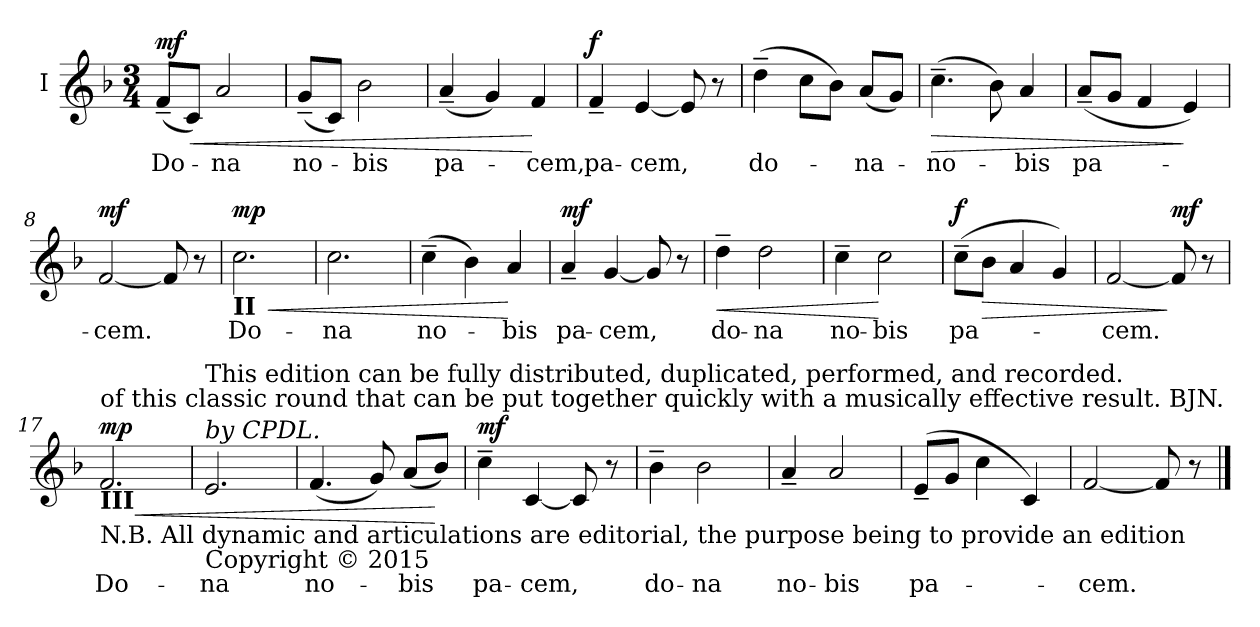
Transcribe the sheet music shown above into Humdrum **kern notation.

**kern	**text	**dynam
*part1	*part1	*part1
*staff1	*staff1	*staff1
*I"I	*	*
!!LO:PB:g=z
*clefG2	*	*
*k[b-]	*	*
*F:	*	*
*M3/4	*	*
=1	=1	=1
!	!LO:LY:b:color=#000000	!LO:HP:b
(8f~i/L	Do-	< mf
8ci/J)	.	.
!	!LO:LY:b:color=#000000	!
2ai/	-na	.
=2	=2	=2
!	!LO:LY:b:color=#000000	!
(8g~i/L	no-	.
8ci/J)	.	.
!	!LO:LY:b:color=#000000	!
2b-i\	-bis	.
=3	=3	=3
!	!LO:LY:b:color=#000000	!
(4a~i/	pa-	.
4gi/)	.	.
!	!LO:LY:b:color=#000000	!
4fi/	-cem,	[
=4	=4	=4
!	!LO:LY:b:color=#000000	!
4f~i/	pa-	f
!	!LO:LY:b:color=#000000	!
[4ei/	-cem,	.
8ei/]	.	.
8r	.	.
=5	=5	=5
!	!LO:LY:b:color=#000000	!
(4dd~i\	do-	.
8cci\L	.	.
8b-i\J)	.	.
!	!LO:LY:b:color=#000000	!
(8ai/L	-na-	.
8gi/J)	.	.
=6	=6	=6
!	!LO:LY:b:color=#000000	!LO:HP:b
(4.cc~i\	-no-	>
8b-i\)	.	.
!	!LO:LY:b:color=#000000	!
4ai/	-bis	.
=7	=7	=7
!	!LO:LY:b:color=#000000	!
(8a~i/L	pa-	.
8gi/J	.	.
4fi/	.	.
4ei/)	.	]
=8	=8	=8
!	!LO:LY:b:color=#000000	!
[2fi/	-cem.	mf
8fi/]	.	.
8r	.	.
!!LO:LB:g=z
=9	=9	=9
!LO:TX:b:B:t=II	!	!
!	!LO:LY:b:color=#000000	!LO:HP:b
2.cci\	Do-	< mp
=10	=10	=10
!	!LO:LY:b:color=#000000	!
2.cci\	-na	.
=11	=11	=11
!	!LO:LY:b:color=#000000	!
(4cc~i\	no-	.
4b-i\)	.	.
!	!LO:LY:b:color=#000000	!
4ai/	-bis	[
=12	=12	=12
!	!LO:LY:b:color=#000000	!
4a~i/	pa-	mf
!	!LO:LY:b:color=#000000	!
[4gi/	-cem,	.
8gi/]	.	.
8r	.	.
=13	=13	=13
!	!LO:LY:b:color=#000000	!LO:HP:b
4dd~i\	do-	<
!	!LO:LY:b:color=#000000	!
2ddi\	-na	.
=14	=14	=14
!	!LO:LY:b:color=#000000	!
4cc~i\	no-	.
!	!LO:LY:b:color=#000000	!
2cci\	-bis	[
=15	=15	=15
!	!LO:LY:b:color=#000000	!
(8cc~i\L	pa-	f
!	!	!LO:HP:b
8b-i\J	.	>
4ai/	.	.
4gi/)	.	.
=16	=16	=16
!	!LO:LY:b:color=#000000	!
[2fi/	-cem.	.
8fi/]	.	] mf
8r	.	.
!!LO:LB:g=z
=17	=17	=17
!LO:TX:b:B:t=III	!	!
!LO:TX:b:t=N.B. All dynamic and articulations are editorial, the purpose being to provide an edition	!	!
!LO:TX:t=of this classic round that can be put together quickly with a musically effective result. BJN.	!	!
!	!LO:LY:b:color=#000000	!LO:HP:b
2.fi/	Do-	< mp
=18	=18	=18
!LO:TX:b:t=Copyright © 2015	!	!
!LO:TX:i:t=by CPDL.	!	!
!LO:TX:t=This edition can be fully distributed, duplicated, performed, and recorded.	!	!
!	!LO:LY:b:color=#000000	!
2.ei/	-na	.
=19	=19	=19
!	!LO:LY:b:color=#000000	!
(4.fi/	no-	.
8gi/)	.	.
!	!LO:LY:b:color=#000000	!
(8ai/L	-bis	.
8b-i/J)	.	[
=20	=20	=20
!	!LO:LY:b:color=#000000	!
4cc~i\	pa-	mf
!	!LO:LY:b:color=#000000	!
[4ci/	-cem,	.
8ci/]	.	.
8r	.	.
=21	=21	=21
!	!LO:LY:b:color=#000000	!
4b-~i\	do-	.
!	!LO:LY:b:color=#000000	!
2b-i\	-na	.
=22	=22	=22
!	!LO:LY:b:color=#000000	!
4a~i/	no-	.
!	!LO:LY:b:color=#000000	!
2ai/	-bis	.
=23	=23	=23
!	!LO:LY:b:color=#000000	!
(8e~i/L	pa-	.
8gi/J	.	.
4cci\	.	.
4ci/)	.	.
=24	=24	=24
!	!LO:LY:b:color=#000000	!
[2fi/	-cem.	.
8fi/]	.	.
8r	.	.
==	==	==
*-	*-	*-
